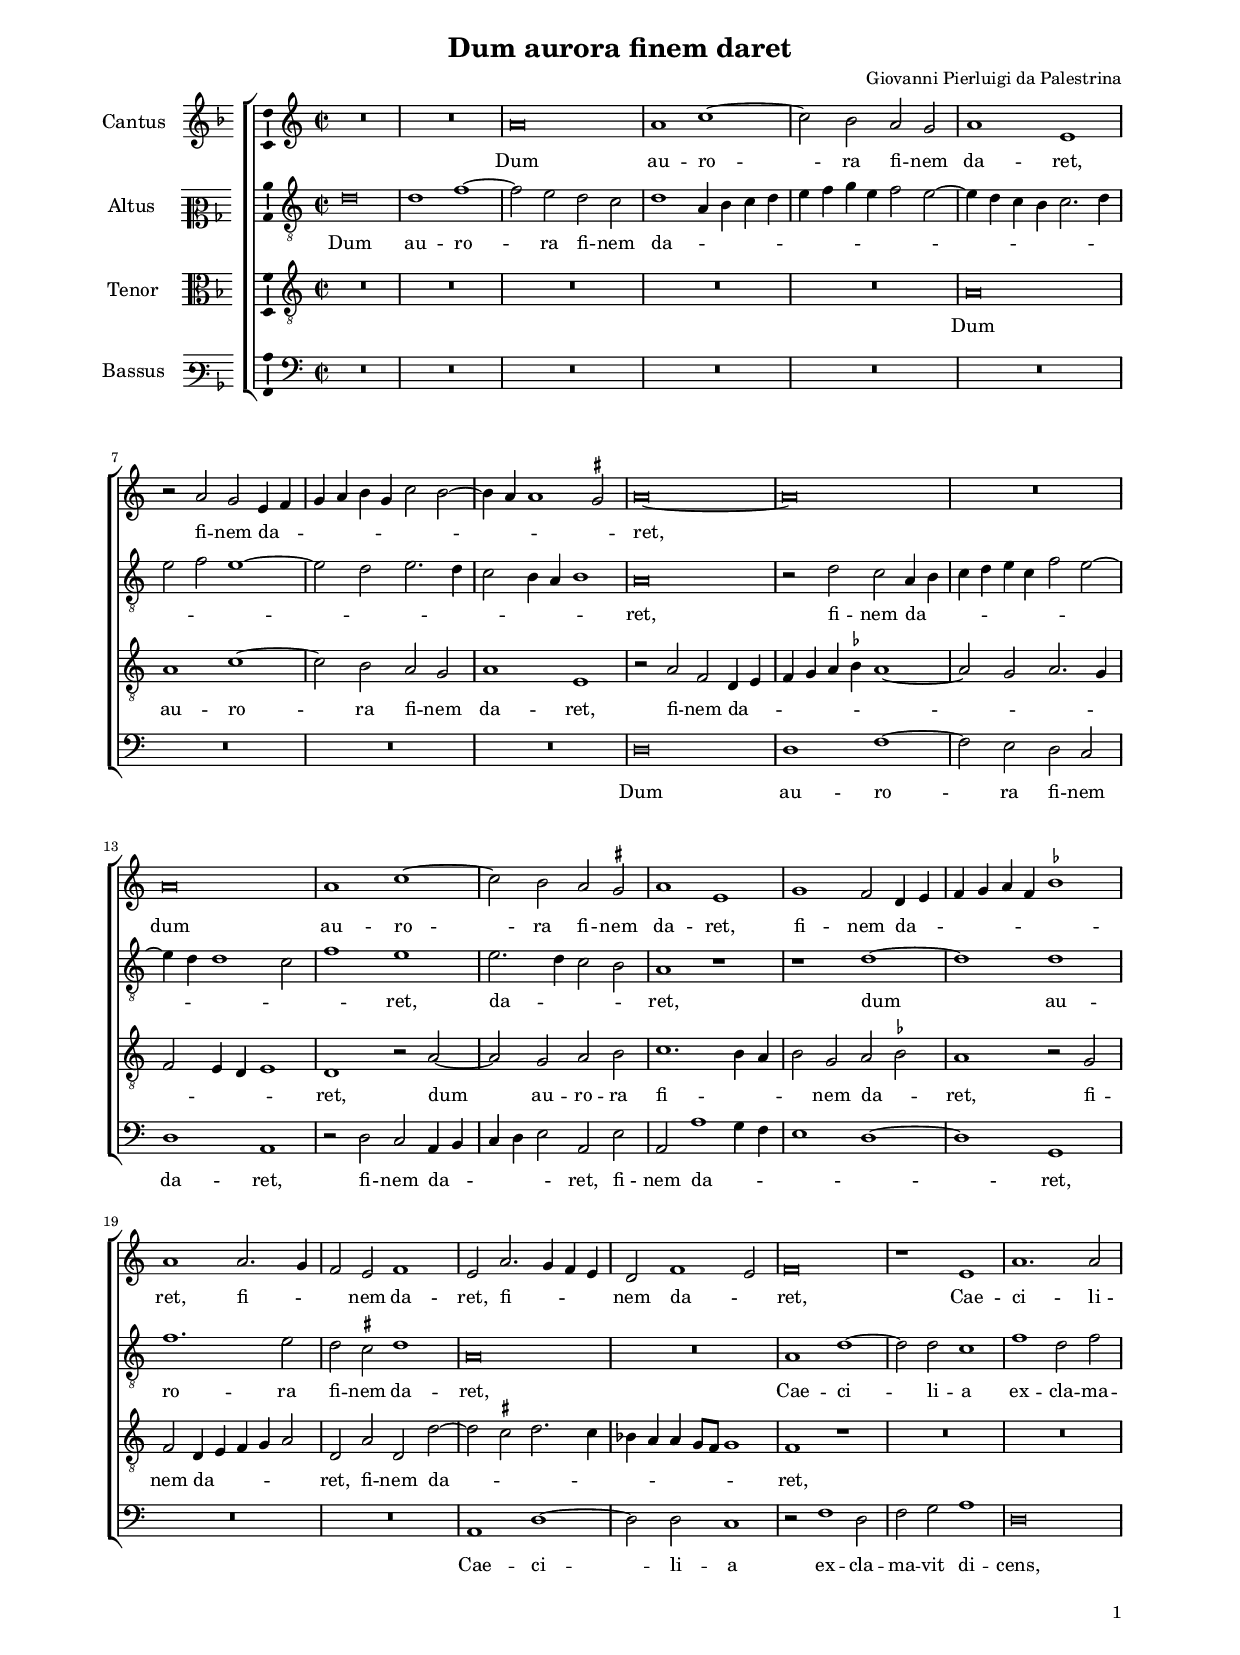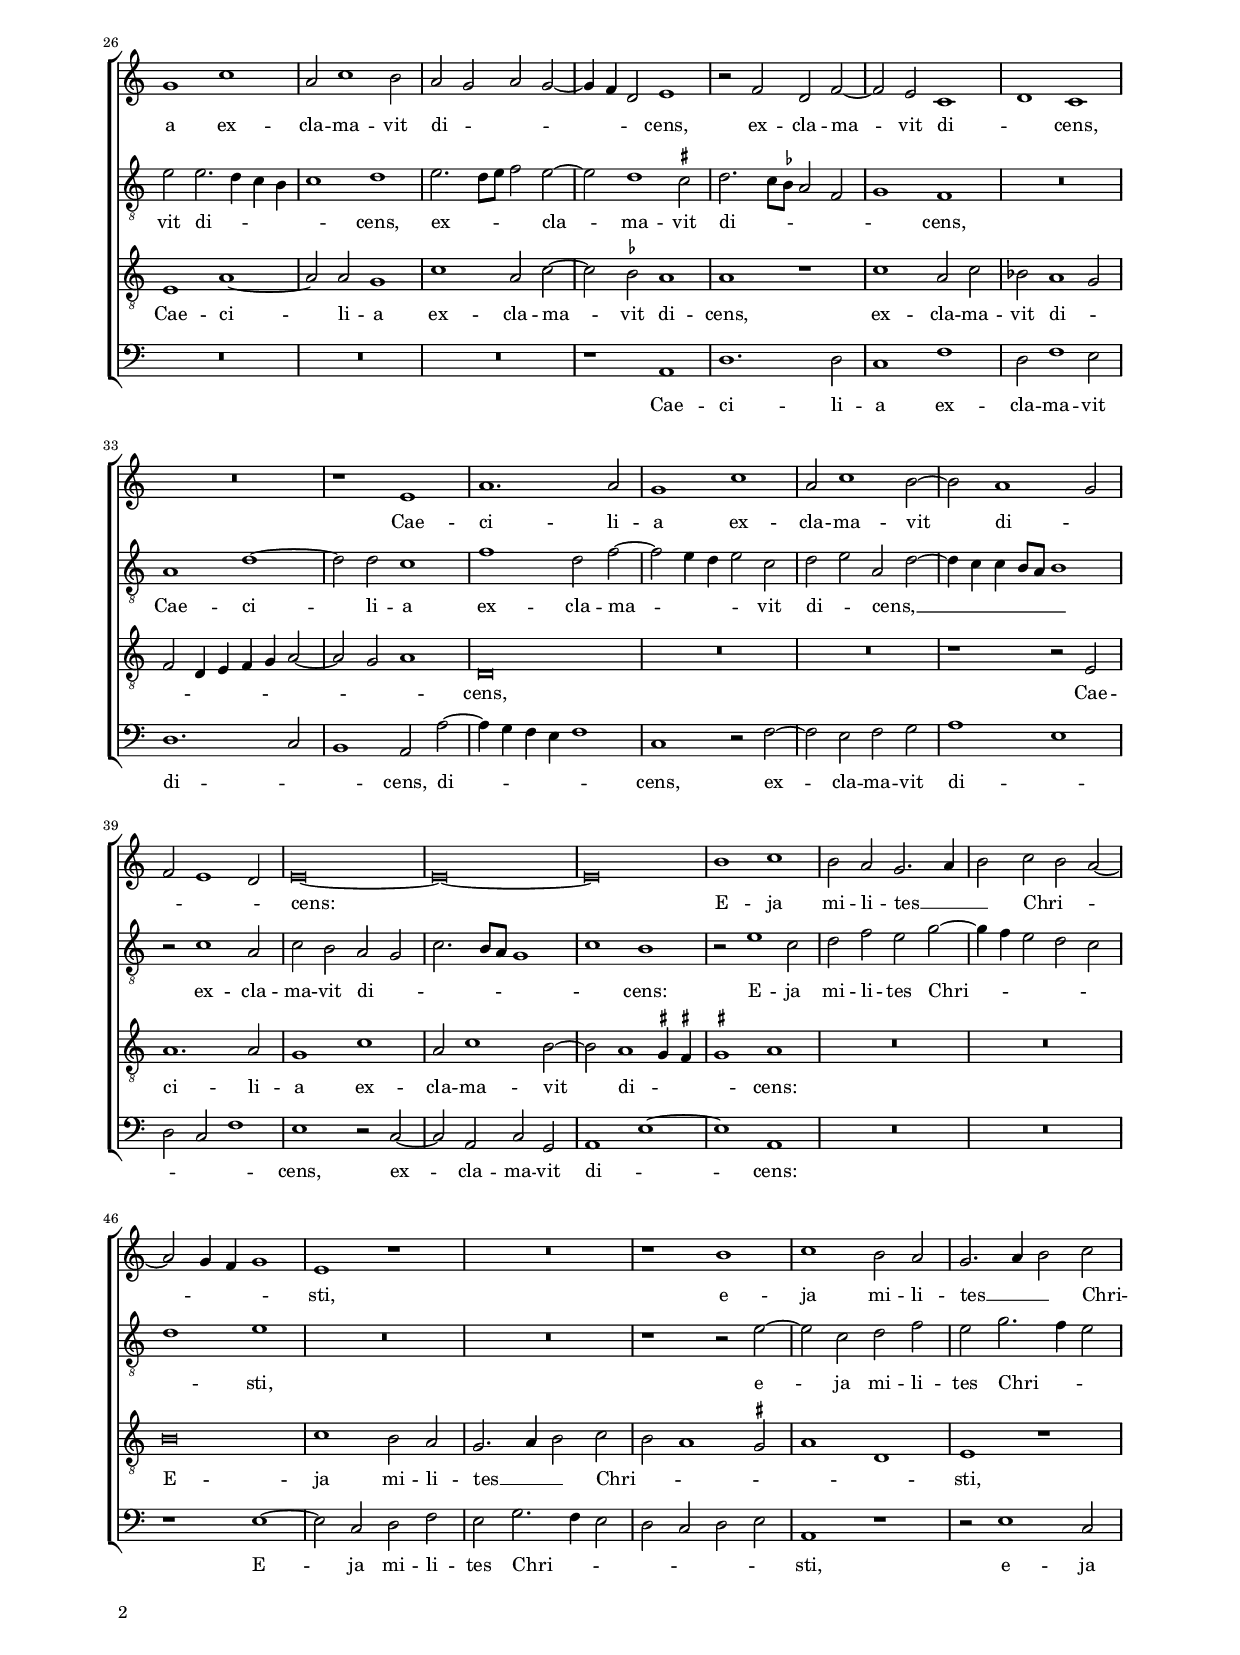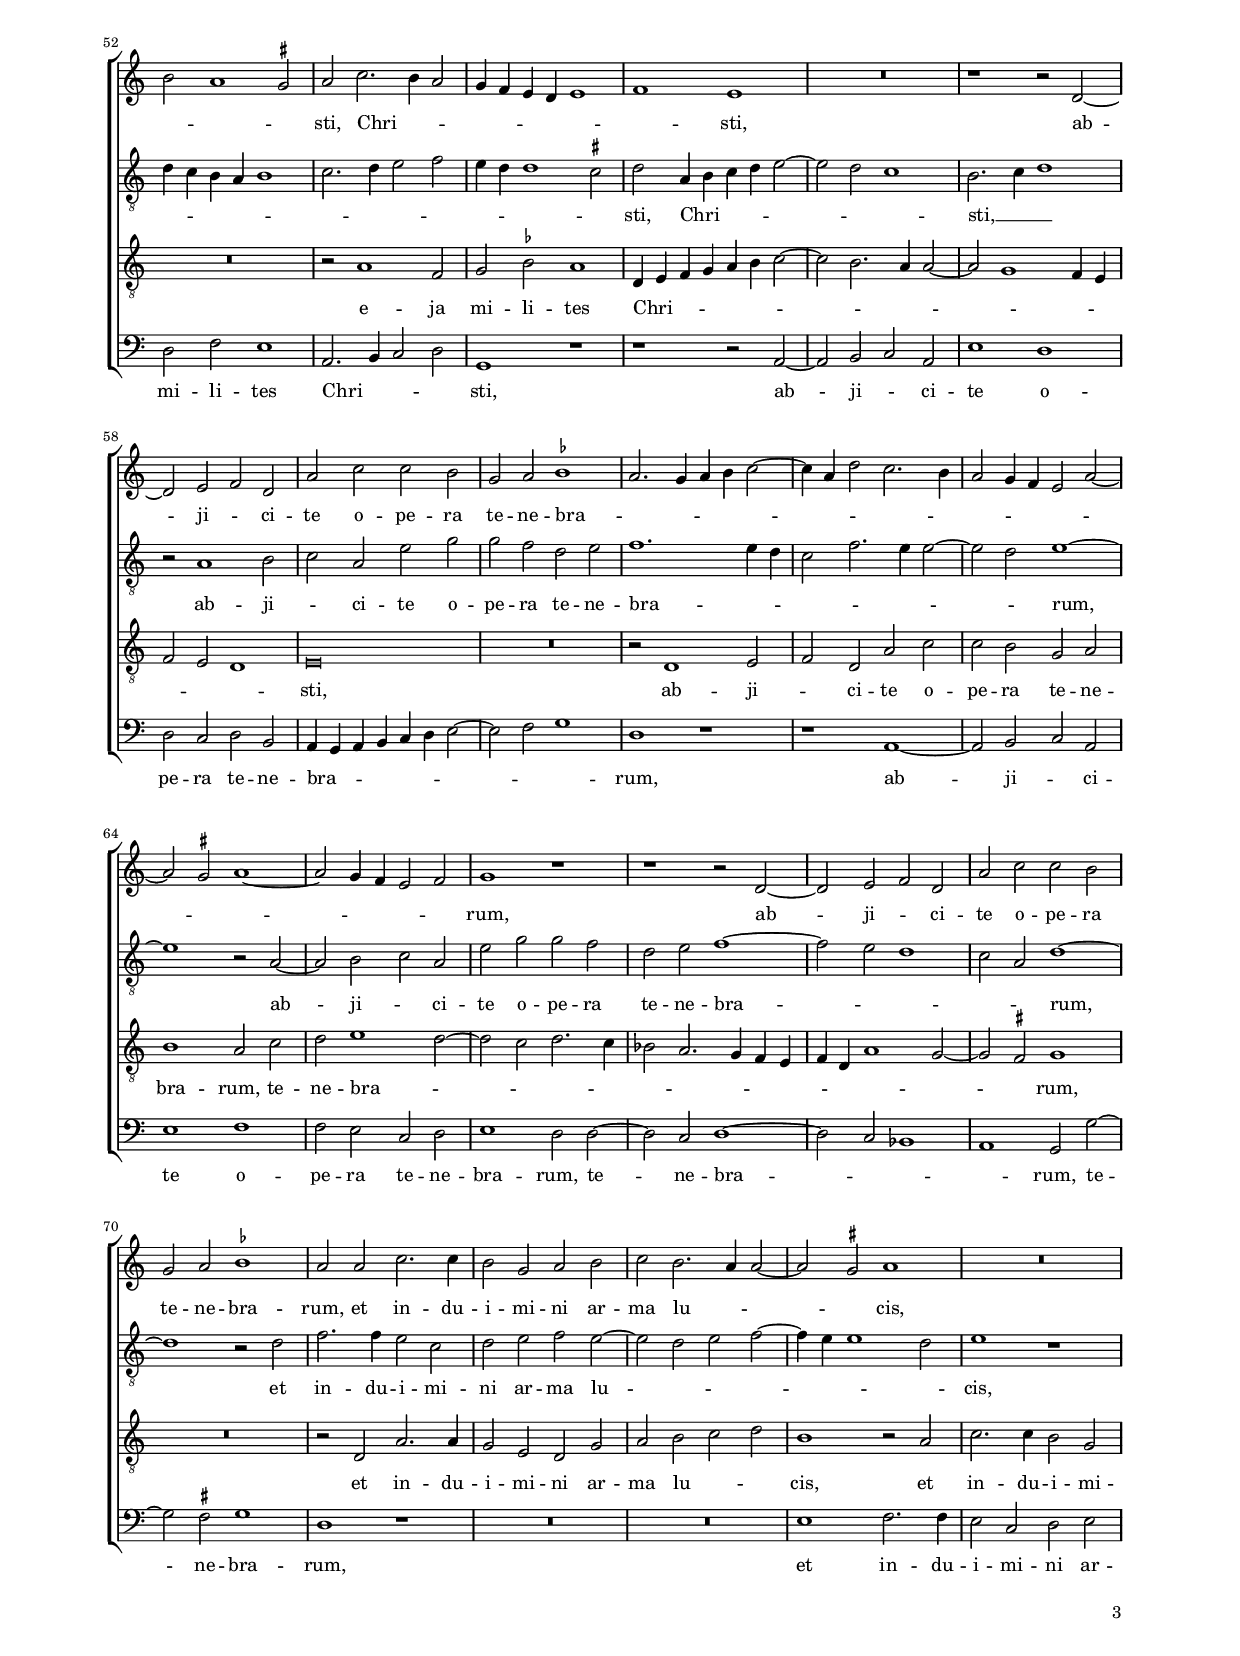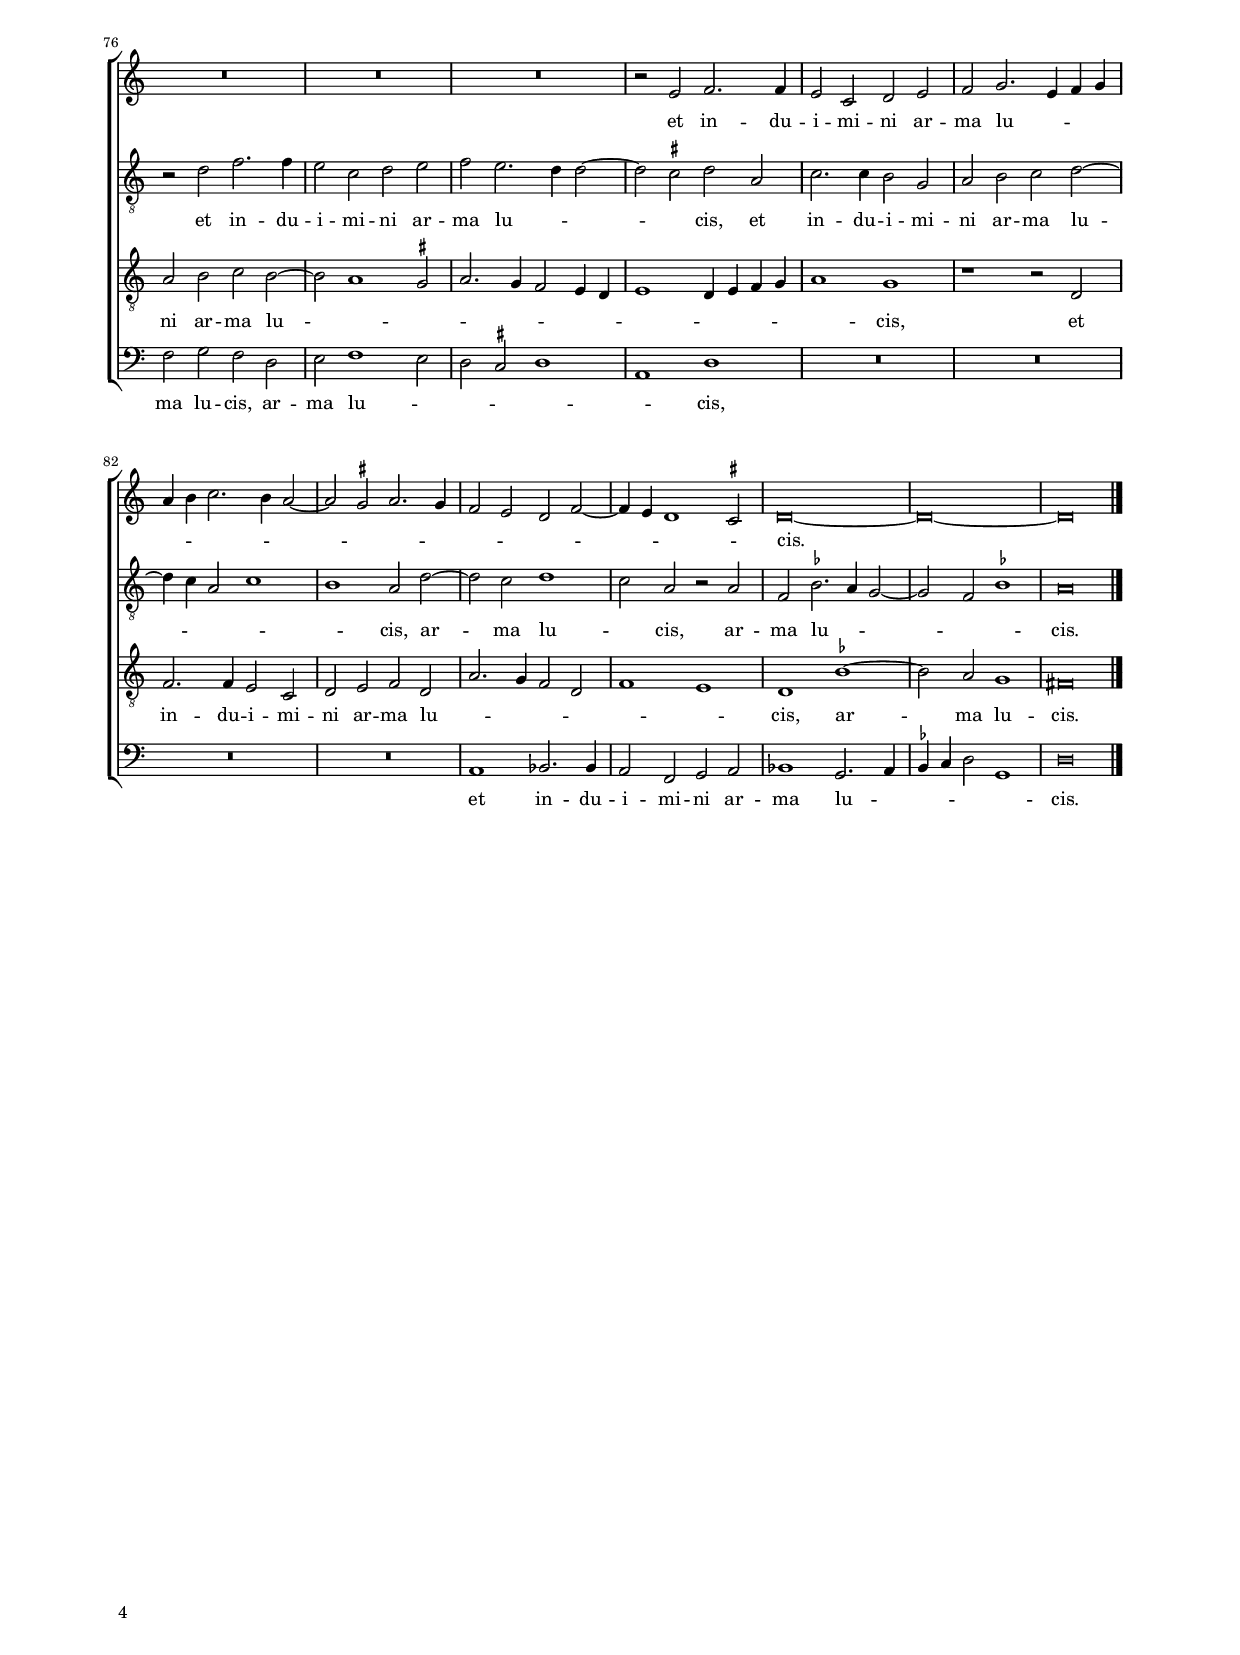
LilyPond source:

\header
{
  title="Dum aurora finem daret"
  composer="Giovanni Pierluigi da Palestrina"
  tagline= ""
}

\version "2.20.0"
\language deutsch
#(set-global-staff-size 15)
% #(set-default-paper-size "letter")
#(ly:set-option 'point-and-click #f)

	
global = {
    % \set Staff.autoBeaming = ##f        
	\key f \major
	\time 2/2 \set Score.measureLength = #(ly:make-moment 2/1)
    \set Score.tempoHideNote = ##t
    \tempo 2 = 90
    \skip 1*2*88 \bar "|."
	}

	ficta = { \once \set suggestAccidentals = ##t }
	
	forget = #(define-music-function (music) (ly:music?) #{
		\accidentalStyle forget
		$music
		\accidentalStyle default
		#})
	
\paper
	{
	top-margin = 1.7 \cm
	bottom-margin = 1.1 \cm
	left-margin = 2 \cm
	right-margin = 2 \cm
	ragged-bottom = ##f
	ragged-last-bottom = ##t
	print-page-number = ##f
	system-system-spacing = #'((basic-distance . 16) (minimum-distance . 14) (padding . 6) (strechability . 150))
        oddFooterMarkup=\markup   \fill-line { "" \fromproperty #'page:page-number-string }
        evenFooterMarkup=\markup  \fill-line { \fromproperty #'page:page-number-string "" }
        last-bottom-spacing = #'((basic-distance . 11) (minimum-distance . 7) (padding . 4))
%	systems-per-page = 3
%       page-count = 3        
%	min-systems-per-page = 3
	}


incipitcantus = \markup { \score {
	{
	\set Staff.instrumentName = \markup { \fontsize #1 "Cantus" }
	\key f \major
	\clef violin
	s4 \bar ""
	}
	\layout  {
	raggedright = ##t
	indent = 1.6 \cm
	line-width = 2.2\cm
	\context { \Staff \remove Time_signature_engraver }
	\override Staff.Clef.Y-extent = #'(0 . 0)
	}} \hspace #1 }
	
      
incipitaltus = \markup { \score {
	{
	\set Staff.instrumentName = \markup { \fontsize #1 "Altus" }
	\key f \major
	\clef mezzosoprano
	s4 \bar ""
	}
	\layout  {
	raggedright = ##t
	indent = 1.6 \cm
	line-width = 2.2\cm
	\context { \Staff \remove Time_signature_engraver }
	\override Staff.Clef.Y-extent = #'(0 . 0)
	}} \hspace #1 }


incipittenor = \markup { \score {
	{
	\set Staff.instrumentName = \markup { \fontsize #1 "Tenor" }
	\key f \major
	\clef alto
	s4 \bar ""
	}
	\layout  {
	raggedright = ##t
	indent = 1.6 \cm
	line-width = 2.2\cm
	\context { \Staff \remove Time_signature_engraver }
	\override Staff.Clef.Y-extent = #'(0 . 0)
	}} \hspace #1 }


incipitbassus = \markup { \score {
	{
	\set Staff.instrumentName = \markup { \fontsize #1 "Bassus" }
	\key f \major
	\clef varbaritone
	s4 \bar ""
	}
	\layout  {
	raggedright = ##t
	indent = 1.6 \cm
	line-width = 2.2\cm
	\context { \Staff \remove Time_signature_engraver }
	\override Staff.Clef.Y-extent = #'(0 . 0)
	}} \hspace #1 }


cantus =  \relative c''
	{
	R\breve
	R\breve
	d\breve
	d1 f~
%5
	f2 e d c |
	d1 a \break \noPageBreak
	r2 d c a4 b
	c4 d e c f2 e~
	e4 d d1 \ficta cis2
%10
	d\breve~ |
	d\breve
	R\breve \break \noPageBreak
	d\breve
	d1 f~
%15
	f2 e d \ficta cis |
	d1 a
	c1 b2 g4 a
	b4 c d b \ficta es1 \break \noPageBreak
	d1 d2. c4
%20
	b2 a b1 |
	a2 d2. c4 b a
	g2 b1 a2
	b\breve
	r1 a
%25
    d1. d2 | \pageBreak
	c1 f
	d2 f1 e2
	d2 c d c~
	c4 b g2 a1
%30
	r2 b g b~ |
	b2 a f1
	g1 f \break \noPageBreak
	R\breve
	r1 a
%35
	d1. d2 |
	c1 f
	d2 f1 e2~
	e2 d1 c2 \break \noPageBreak
	b2 a1 g2
%40
	a\breve~ |
	a\breve~
	a\breve
	e'1 f
	e2 d c2. d4
%45
	e2 f e d~ | \break \noPageBreak
	d2 c4 b c1
	a1 r
	R\breve
	r1 e'
%50
	f1 e2 d |
    c2. d4 e2 f \pageBreak
	e2 d1 \ficta cis2
	d2 f2. e4 d2
	c4 b a g a1
%55
	b1 a |
	R\breve
	r1 r2 g~ \break \noPageBreak
	g2 a b g
	d'2 f f e
%60
	c2 d \ficta es1 |
	d2. c4 d e f2~
	f4 d g2 f2. e4
	d2 c4 b a2 d~ \break \noPageBreak
	d2 \ficta cis d1~
%65
	d2 c4 b a2 b |
	c1 r
	r1 r2 g~
	g2 a b g
    d'2 f f e \break \noPageBreak
%70
	c2 d \ficta es1 |
	d2 d f2. f4
	e2 c d e
	f2 e2. d4 d2~
	d2 \ficta cis d1
%75
    R\breve | \pageBreak
	R\breve
	R\breve
	R\breve
	r2 a b2. b4
%80
	a2 f g a |
	b2 c2. a4 b c
	d4 e f2. e4 d2~
	d2 \ficta cis d2. \forget c4
	b2 a g b~
%85
	b4 a g1 \ficta fis2 |
	g\breve~
	g\breve~
	g\breve |
	}


altus =  \relative c'
    {
	g'\breve
	g1 b~
	b2 a g f
	g1 d4 e f g
%5
	a4 b c a b2 a~ |
	a4 g f e f2. g4
	a2 b a1~
	a2 g a2. g4
	f2 e4 d e1
%10
	d\breve |
	r2 g f d4 e
	f4 g a f b2 a~
	a4 g g1 f2
	b1 a
%15
	a2. g4 f2 e |
	d1 r
	r1 g~
	g1 g
	b1. a2
%20
	g2 \ficta fis g1 |
	d\breve
	R\breve
	d1 g~
	g2 g f1
%25
	b1 g2 b |
	a2 a2. g4 f e
	f1 g
	a2. g8 a b2 a~
	a2 g1 \ficta fis2
%30
	g2. f8 \ficta es d2 b |
	c1 b
	R\breve
	d1 g~
	g2 g f1
%35
	b1 g2 b~
	b2 a4 g a2 f
	g2 a d, g~
	g4 f f e8 d e1
	r2 f1 d2
%40
	f2 e d c |
	f2. e8 d c1
	f1 e
	r2 a1 f2
	g2 b a c~
%45
	c4 b a2 g f |
	g1 a
	R\breve
	R\breve
	r1 r2 a~
%50
	a2 f g b |
	a2 c2. b4 a2
	g4 f e d e1
	f2. g4 a2 b
	a4 g g1 \ficta fis2
%55
	g2 d4 e f g a2~ |
	a2 g f1
	e2. f4 g1
	r2 d1 e2
	f2 d a' c
%60
	c2 b g a |
	b1. a4 g
	f2 b2. a4 a2~
	a2 g a1~
	a1 r2 d,~
%65
	d2 e f d |
	a'2 c c b
	g2 a b1~
	b2 a g1
	f2 d g1~
%70
	g1 r2 g |
	b2. b4 a2 f
	g2 a b a~
	a2 g a b~
	b4 a a1 g2
%75
	a1 r |
	r2 g b2. b4
	a2 f g a
	b2 a2. g4 g2~
	g2 \ficta fis g d
%80
	f2. f4 e2 c |
	d2 e f g~
	g4 f d2 f1
	e1 d2 g~
	g2 f g1
%85
	f2 d r d |
	b2 \ficta es2. d4 c2~
	c2 b \ficta es1
	d\breve |
	}


tenor =  \relative c'
	{
	R\breve
	R\breve
	R\breve
	R\breve
%5
	R\breve |
	d\breve
	d1 f~
	f2 e d c
	d1 a
%10
	r2 d b g4 a |
	b4 c d \ficta es d1~
	d2 c d2. c4
	b2 a4 g a1
	g1 r2 d'~
%15
	d2 c d e |
	f1. e4 d
	e2 c d \ficta es
	d1 r2 c
	b2 g4 a b c d2
%20
	g,2 d' g, g'~ |
	g2 \ficta fis g2. \forget f4
	es4 d d c8 b c1
	b1 r
	R\breve
%25
	R\breve |
	a1 d~
	d2 d c1
	f1 d2 f~
	f2 \ficta es d1
%30
	d1 r |
	f1 d2 f
	es2 d1 c2
	b2 g4 a b c d2~
	d2 c d1
%35
	g,\breve |
	R\breve
	R\breve
	r1 r2 a
	d1. d2
%40
	c1 f |
	d2 f1 e2~
	e2 d1 \ficta cis4 \ficta h
	\ficta cis1 d
	R\breve
%45
	R\breve |
	e\breve
	f1 e2 d
	c2. d4 e2 f
	e2 d1 \ficta cis2
%50
	d1 g, |
	a1 r
	R\breve
	r2 d1 b2
	c2 \ficta es d1
%55
	g,4 a b c d e f2~ |
	f2 e2. d4 d2~
	d2 c1 b4 a
	b2 a g1
	a\breve
%60
	R\breve |
	r2 g1 a2
	b2 g d' f
	f2 e c d
	e1 d2 f
%65
	g2 a1 g2~ |
	g2 f g2. f4
	es2 d2. c4 b a
	b4 g d'1 c2~
	c2 \ficta h c1
%70
	R\breve |
	r2 g d'2. d4
	c2 a g c
	d2 e f g
	e1 r2 d
%75
	f2. f4 e2 c |
	d2 e f e~
	e2 d1 \ficta cis2
	d2. c4 b2 a4 g
	a1 g4 a b c
%80
	d1 c |
	r1 r2 g
	b2. b4 a2 f
	g2 a b g
	d'2. c4 b2 g
%85
	b1 a |
	g1 \ficta es'~
	\ficta es2 d c1
	h\breve |
	}


bassus  =  \relative c
	{
	R\breve
	R\breve
	R\breve
	R\breve
%5
	R\breve |
	R\breve
	R\breve
	R\breve
	R\breve
%10
	g'\breve |
	g1 b~
	b2 a g f
	g1 d
	r2 g f d4 e
%15
	f4 g a2 d, a' |
	d,2 d'1 c4 b
	a1 g~
	g1 c,
	R\breve
%20
	R\breve |
	d1 g~
	g2 g f1
	r2 b1 g2
	b2 c d1
%25
	g,\breve |
	R\breve
	R\breve
	R\breve
	r1 d
%30
	g1. g2 |
	f1 b
	g2 b1 a2
	g1. f2
	e1 d2 d'~
%35
	d4 c b a b1 |
	f1 r2 b~
	b2 a b c
	d1 a
	g2 f b1
%40
	a1 r2 f~ |
	f2 d f c
	d1 a'~
	a1 d,
	R\breve
%45
	R\breve |
	r1 a'~
	a2 f g b
	a2 c2. b4 a2
	g2 f g a
%50
	d,1 r |
	r2 a'1 f2
	g2 b a1
	d,2. e4 f2 g
	c,1 r
%55
	r1 r2 d~ |
	d2 e f d
	a'1 g
	g2 f g e
	d4 c d e f g a2~
%60
	a2 b c1 |
	g1 r
	r1 d~
	d2 e f d
	a'1 b
%65
	b2 a f g |
	a1 g2 g~
	g2 f g1~
	g2 f es1
	d1 c2 c'~
%70
	c2 \ficta h c1 |
	g1 r
	R\breve
	R\breve
	a1 b2. b4
%75
	a2 f g a |
	b2 c b g
	a2 b1 a2
	g2 \ficta fis g1
	d1 g
%80
	R\breve |
	R\breve
	R\breve
	R\breve
	d1 es2. es4
%85
	d2 b c d |
	es1 c2. d4
	\ficta es4 f g2 c,1
	g'\breve |
	}

lyricscantus = \lyricmode {
	Dum au -- ro -- ra fi -- nem da -- ret,
    fi -- nem da -- _ _ _ _ _ _ _ _ _ _ ret,
    dum au -- ro -- ra fi -- nem da -- ret,
    fi -- nem da -- _ _ _ _ _ _ ret,
    fi -- _ _ nem da -- ret,
    fi -- _ _ _ nem da -- _ ret,
    Cae -- ci -- li -- a ex -- cla -- ma -- vit di -- _ _ _ _ _ cens,
    ex -- cla -- ma -- vit di -- _ cens,
    Cae -- ci -- li -- a ex -- cla -- ma -- vit di -- _ _ _ _ cens:
    E -- ja mi -- li -- tes __ _ _ Chri -- _ _ _ _ _ sti,
    e -- ja mi -- li -- tes __ _ _ Chri -- _ _ _ sti,
    Chri -- _ _ _ _ _ _ _ _ sti,
    ab -- ji -- _ ci -- te o -- pe -- ra te -- ne -- bra -- _ _ _ _ _ _ _ _ _ _ _ _ _ _ _ _ _ _ _ _ rum,
    ab -- ji -- _ ci -- te o -- pe -- ra te -- ne -- bra -- rum,
    et in -- du -- i -- mi -- ni ar -- ma lu -- _ _ _ cis,
    et in -- du -- i -- mi -- ni ar -- ma lu -- _ _ _ _ _ _ _ _ _ _ _ _ _ _ _ _ _ _ cis.
	}


lyricsaltus = \lyricmode {
	Dum au -- ro -- ra fi -- nem da -- _ _ _ _ _ _ _ _ _ _ _ _ _ _ _ _ _ _ _ _ _ _ _ _ _ ret,
    fi -- nem da -- _ _ _ _ _ _ _ _ _ _ _ ret,
    da -- _ _ _ ret,
    dum au -- ro -- ra fi -- nem da -- ret,
    Cae -- ci -- li -- a ex -- cla -- ma -- vit di -- _ _ _ _ cens,
    ex -- _ _ _ cla -- ma -- vit di -- _ _ _ _ _ cens,
    Cae -- ci -- li -- a ex -- cla -- ma -- _ _ _ vit di -- _ cens, __ _ _ _ _ _ _
    ex -- cla -- ma -- vit di -- _ _ _ _ _ _ cens:
    E -- ja mi -- li -- tes Chri -- _ _ _ _ _ sti,
    e -- ja mi -- li -- tes Chri -- _ _ _ _ _ _ _ _ _ _ _ _ _ _ _ sti,
    Chri -- _ _ _ _ _ _ sti, __ _ _
    ab -- ji -- _ ci -- te o -- pe -- ra te -- ne -- bra -- _ _ _ _ _ _ _ rum,
    ab -- ji -- _ ci -- te o -- pe -- ra te -- ne -- bra -- _ _ _ _ rum,
    et in -- du -- i -- mi -- ni ar -- ma lu -- _ _ _ _ _ _ cis,
    et in -- du -- i -- mi -- ni ar -- ma lu -- _ _ _ cis,
    et in -- du -- i -- mi -- ni ar -- ma lu -- _ _ _ _ cis,
    ar -- ma lu -- _ cis,
    ar -- ma lu -- _ _ _ _ cis.
	}


lyricstenor = \lyricmode {
	Dum au -- ro -- ra fi -- nem da -- ret,
    fi -- nem da -- _ _ _ _ _ _ _ _ _ _ _ _ _ ret,
    dum au -- ro -- ra fi -- _ _ _ nem da -- _ ret,
    fi -- nem da -- _ _ _ _ ret,
    fi -- nem da -- _ _ _ _ _ _ _ _ _ ret,
    Cae -- ci -- li -- a ex -- cla -- ma -- vit di -- cens,
    ex -- cla -- ma -- vit di -- _ _ _ _ _ _ _ _ _ cens,
    Cae -- ci -- li -- a ex -- cla -- ma -- vit di -- _ _ _ cens:
    E -- ja mi -- li -- tes __ _ _ Chri -- _ _ _ _ _ sti,
    e -- ja mi -- li -- tes Chri -- _ _ _ _ _ _ _ _ _ _ _ _ _ _ _ sti,
    ab -- ji -- _ ci -- te o -- pe -- ra te -- ne -- bra -- rum,
    te -- ne -- bra -- _ _ _ _ _ _ _ _ _ _ _ _ _ _ rum,
    et in -- du -- i -- mi -- ni ar -- ma lu -- _ _ cis,
    et in -- du -- i -- mi -- ni ar -- ma lu -- _ _ _ _ _ _ _ _ _ _ _ _ _ cis,
    et in -- du -- i -- mi -- ni ar -- ma lu -- _ _ _ _ _ _ cis,
    ar -- ma lu -- cis.
	}


lyricsbassus = \lyricmode {
	Dum au -- ro -- ra fi -- nem da -- ret,
    fi -- nem da -- _ _ _ _ ret,
    fi -- nem da -- _ _ _ _ ret,
    Cae -- ci -- li -- a ex -- cla -- ma -- vit di -- cens,
    Cae -- ci -- li -- a ex -- cla -- ma -- vit di -- _ _ cens,
    di -- _ _ _ _ cens,
    ex -- cla -- ma -- vit di -- _ _ _ _ cens,
    ex -- cla -- ma -- vit di -- _ cens:
    E -- ja mi -- li -- tes Chri -- _ _ _ _ _ _ sti,
    e -- ja mi -- li -- tes Chri -- _ _ _ sti,
    ab -- ji -- _ ci -- te o -- pe -- ra te -- ne -- bra -- _ _ _ _ _ _ _ _ rum,
    ab -- ji -- _ ci -- te o -- pe -- ra te -- ne -- bra -- rum,
    te -- ne -- bra -- _ _ _ rum,
    te -- ne -- bra -- rum,
    et in -- du -- i -- mi -- ni ar -- ma lu -- cis,
    ar -- ma lu -- _ _ _ _ _ cis,
    et in -- du -- i -- mi -- ni ar -- ma lu -- _ _ _ _ _ cis.
	}


\score
{  
	\transpose f c {
	\new ChoirStaff \with { \override StaffGrouper.staff-staff-spacing.basic-distance = #12 }
	<<

	\new Staff << \global
	\new Voice="v1" {
		\set Staff.instrumentName=\incipitcantus
        %       \set Staff.instrumentName="S"
		\set Staff.midiInstrument = "reed organ"
		\clef "violin"
		\cantus }
	\new Lyrics \lyricsto "v1" {\lyricscantus }
	>>


	\new Staff << \global
	\new Voice="v2" {
		\set Staff.instrumentName=\incipitaltus
        %       \set Staff.instrumentName="A"
		\set Staff.midiInstrument = "reed organ"
        \clef "G_8"
		\altus}
	\new Lyrics \lyricsto "v2" {\lyricsaltus }
	>>


	\new Staff << \global
	\new Voice="v3" {
		\set Staff.instrumentName=\incipittenor
        %       \set Staff.instrumentName="T"
		\set Staff.midiInstrument = "reed organ"
		\clef "G_8"
		\tenor }
	\new Lyrics \lyricsto "v3" {\lyricstenor }
	>>


	\new Staff << \global
	\new Voice="v4" {
		\set Staff.instrumentName=\incipitbassus
        %       \set Staff.instrumentName="B"
		\set Staff.midiInstrument = "reed organ"
		\clef "bass" 
		\bassus }
	\new Lyrics \lyricsto "v4" {\lyricsbassus}
	>>

	>>
	} % transpose

	\layout
	{
	indent = 2.3 \cm
	\context { \Lyrics \override VerticalAxisGroup.nonstaff-relatedstaff-spacing.padding = #1.4 }
%	\context { \Lyrics \override LyricText.font-size = #1 }
	\context { \Staff \override TimeSignature.break-visibility = #end-of-line-invisible }
    \context { \Staff \consists "Ambitus_engraver" }
%	\context { \Voice \override Slur.transparent = ##t }
	\context { \Score \override BarNumber.padding = #2 }
	\context { \Voice \override NoteHead.style = #'baroque }
	}

\midi
	{
	}
	
}


% EOF
